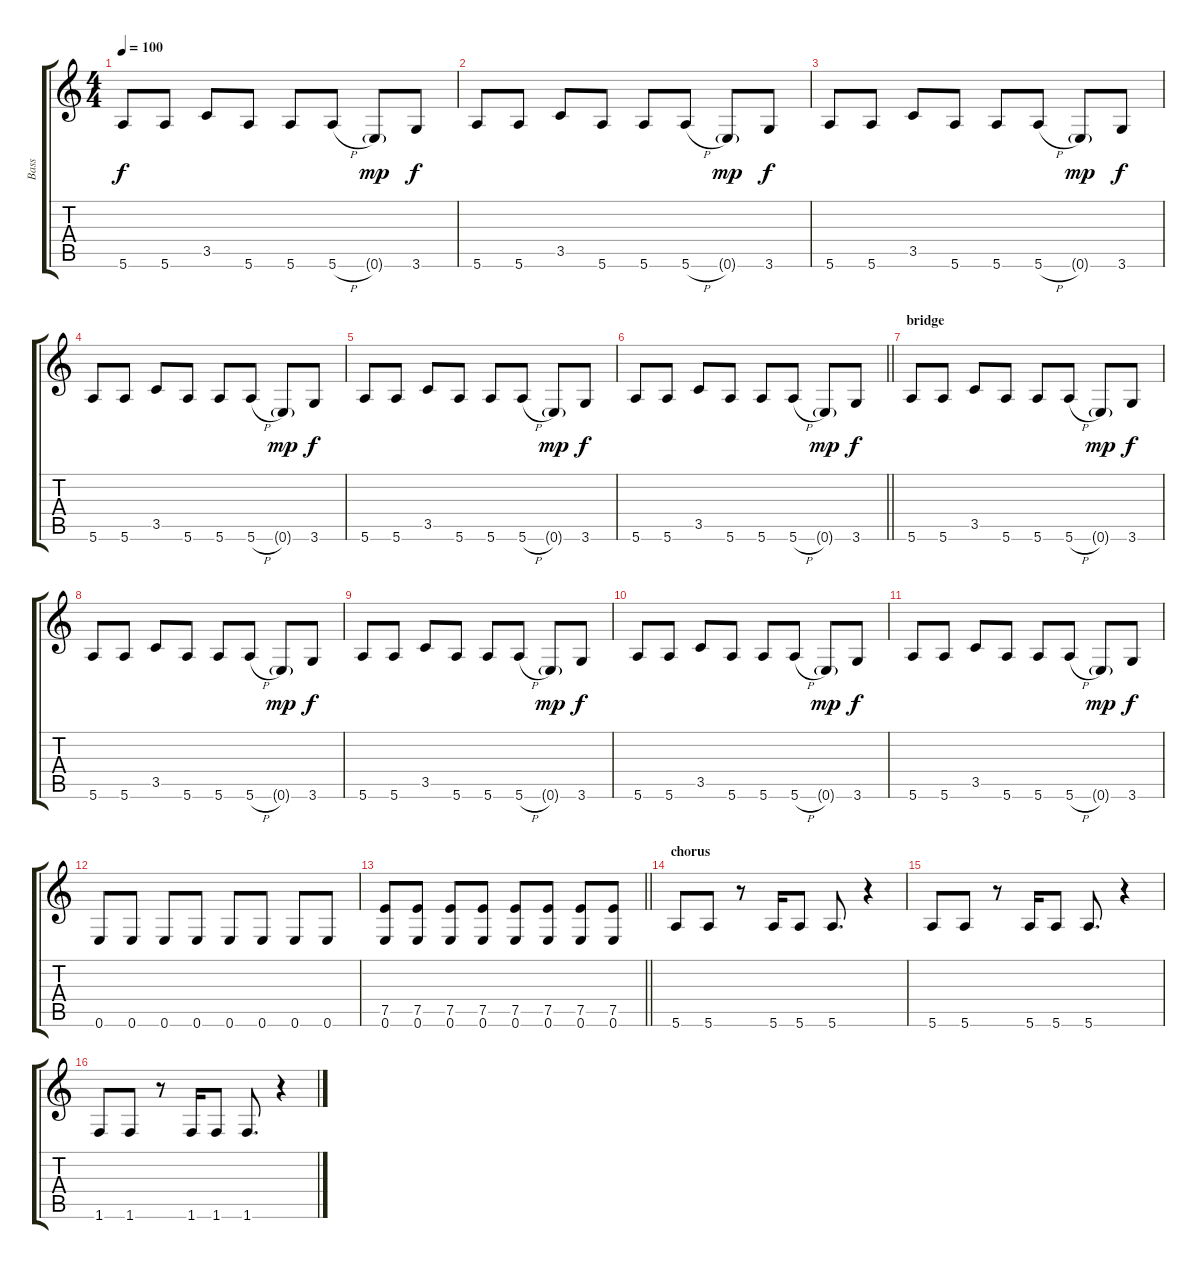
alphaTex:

\track ("Bass" "Bass") {instrument electricbassfinger}
\staff {score tabs}
\tuning (E4 B3 G3 D3 A2 E2) {hide}
\ts (4 4)
\tempo 100
\clef g2
\ks c
5.6.8{dy f} 5.6.8 3.5.8 5.6.8 5.6.8 5.6{h}.8 0.6{g}.8{dy mp} 3.6.8{dy f} |
5.6.8 5.6.8 3.5.8 5.6.8 5.6.8 5.6{h}.8 0.6{g}.8{dy mp} 3.6.8{dy f} |
5.6.8 5.6.8 3.5.8 5.6.8 5.6.8 5.6{h}.8 0.6{g}.8{dy mp} 3.6.8{dy f} |
5.6.8 5.6.8 3.5.8 5.6.8 5.6.8 5.6{h}.8 0.6{g}.8{dy mp} 3.6.8{dy f} |
5.6.8 5.6.8 3.5.8 5.6.8 5.6.8 5.6{h}.8 0.6{g}.8{dy mp} 3.6.8{dy f} |
\barLineRight lightlight
5.6.8 5.6.8 3.5.8 5.6.8 5.6.8 5.6{h}.8 0.6{g}.8{dy mp} 3.6.8{dy f} |
\section ("" "bridge")
5.6.8 5.6.8 3.5.8 5.6.8 5.6.8 5.6{h}.8 0.6{g}.8{dy mp} 3.6.8{dy f} |
5.6.8 5.6.8 3.5.8 5.6.8 5.6.8 5.6{h}.8 0.6{g}.8{dy mp} 3.6.8{dy f} |
5.6.8 5.6.8 3.5.8 5.6.8 5.6.8 5.6{h}.8 0.6{g}.8{dy mp} 3.6.8{dy f} |
5.6.8 5.6.8 3.5.8 5.6.8 5.6.8 5.6{h}.8 0.6{g}.8{dy mp} 3.6.8{dy f} |
5.6.8 5.6.8 3.5.8 5.6.8 5.6.8 5.6{h}.8 0.6{g}.8{dy mp} 3.6.8{dy f} |
0.6.8 0.6.8 0.6.8 0.6.8 0.6.8 0.6.8 0.6.8 0.6.8 |
\barLineRight lightlight
(7.5 0.6).8 (7.5 0.6).8 (7.5 0.6).8 (7.5 0.6).8 (7.5 0.6).8 (7.5 0.6).8 (7.5 0.6).8 (7.5 0.6).8 |
\section ("" "chorus")
5.6.8 5.6.8 r.8 5.6.16 5.6.8 5.6.8{d} r.4 |
5.6.8 5.6.8 r.8 5.6.16 5.6.8 5.6.8{d} r.4 |
1.6.8 1.6.8 r.8 1.6.16 1.6.8 1.6.8{d} r.4
